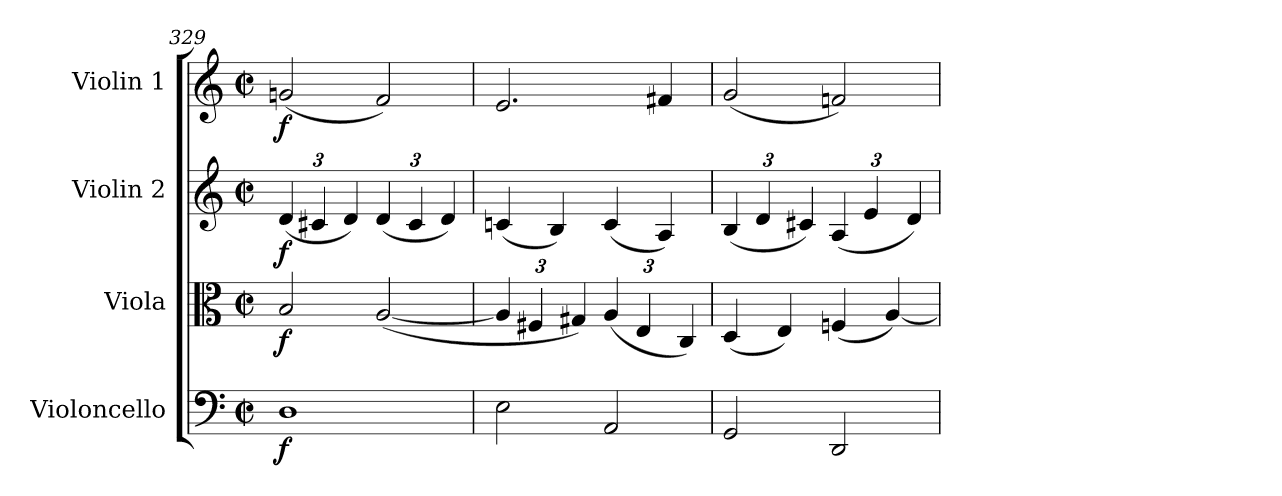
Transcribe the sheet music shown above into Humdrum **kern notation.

**kern	**dynam	**kern	**dynam	**kern	**dynam	**kern	**dynam
*part4	*part4	*part3	*part3	*part2	*part2	*part1	*part1
*staff4	*staff4	*staff3	*staff3	*staff2	*staff2	*staff1	*staff1
*I"Violoncello	*	*I"Viola	*	*I"Violin 2	*	*I"Violin 1	*
*I'Vc	*	*I'Vla	*	*I'Vln	*	*I'Vln	*
*clefF4	*	*clefC3	*	*clefG2	*	*clefG2	*
*k[]	*	*k[]	*	*k[]	*	*k[]	*
*M2/2	*	*M2/2	*	*M2/2	*	*M2/2	*
*met(c|)	*	*met(c|)	*	*met(c|)	*	*met(c|)	*
*	*	*	*	*Xbrackettup	*	*	*
=329	=329	=329	=329	=329	=329	=329	=329
!	!LO:DY:b	!	!LO:DY:b	!	!LO:DY:b	!	!LO:DY:b
1D	f	2B/	f	(6d/	f	(2gn/	f
.	.	.	.	6c#X/	.	.	.
.	.	.	.	6d/)	.	.	.
.	.	([2A/	.	(6d/	.	2f/)	.
.	.	.	.	6c#/	.	.	.
.	.	.	.	6d/)	.	.	.
=330	=330	=330	=330	=330	=330	=330	=330
*	*	*Xbrackettup	*	*	*	*	*
2E\	.	6A/]	.	(4cn/	.	2.e/	.
.	.	6F#X/	.	.	.	.	.
.	.	.	.	4B/)	.	.	.
.	.	6G#X/)	.	.	.	.	.
2AA/	.	(6A/	.	(4c/	.	.	.
.	.	6E/	.	.	.	.	.
.	.	.	.	4A/)	.	4f#X/	.
.	.	6C/)	.	.	.	.	.
=331	=331	=331	=331	=331	=331	=331	=331
2GG/	.	(4D/	.	(6B/	.	(2g/	.
.	.	.	.	6d/	.	.	.
.	.	4E/)	.	.	.	.	.
.	.	.	.	6c#X/)	.	.	.
2DD/	.	(4Fn/	.	(6A/	.	2fn/)	.
.	.	.	.	6e/	.	.	.
.	.	[4A/)	.	.	.	.	.
.	.	.	.	6d/)	.	.	.
=	=	=	=	=	=	=	=
*-	*-	*-	*-	*-	*-	*-	*-
